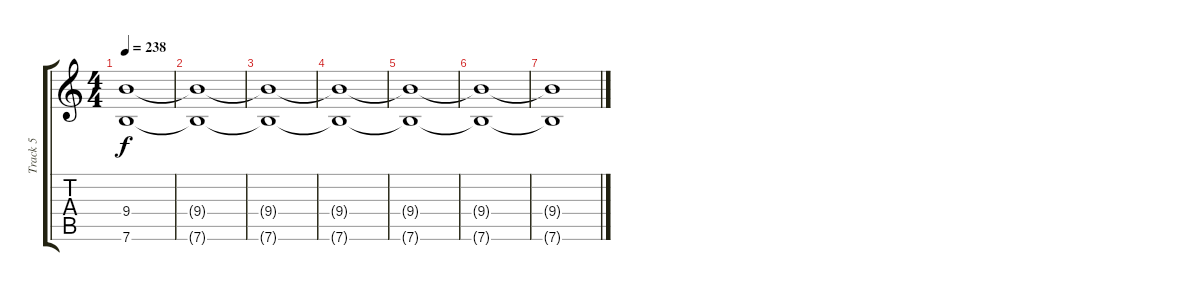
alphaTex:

\track ("Track 5" "Track 5") {instrument overdrivenguitar}
\staff {score tabs}
\tuning (E4 B3 G3 D3 A2 E2) {hide}
\ts (4 4)
\tempo 238
\clef g2
\ks c
(9.4{t} 7.6{t}).1{dy f} |
(9.4{t} 7.6{t}).1 |
(9.4{t} 7.6{t}).1 |
(9.4{t} 7.6{t}).1 |
(9.4{t} 7.6{t}).1 |
(9.4{t} 7.6{t}).1 |
(9.4{t} 7.6{t}).1
